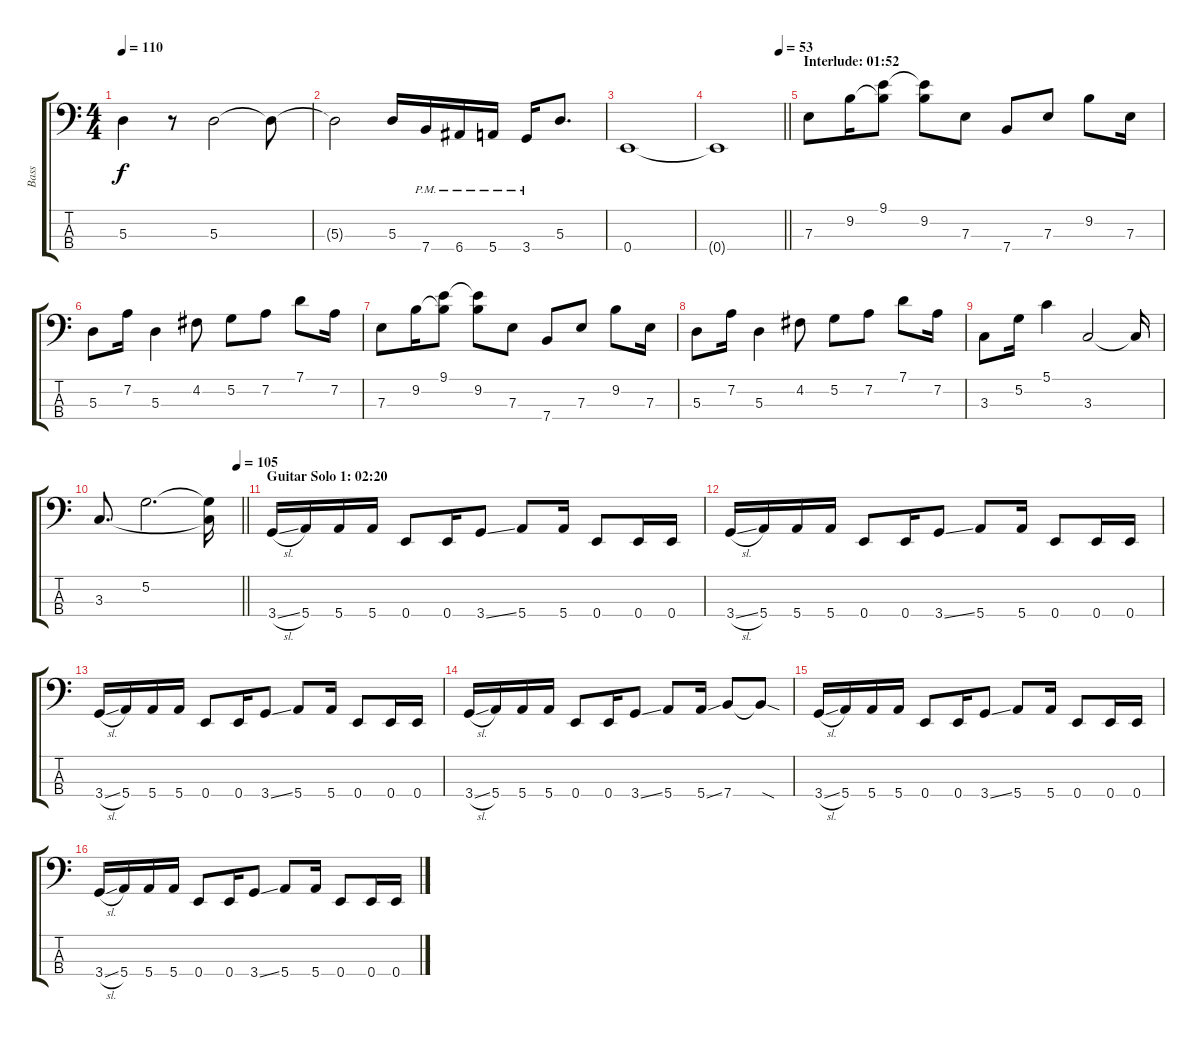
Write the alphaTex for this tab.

\track ("Bass" "Bass") {instrument electricbasspick}
\staff {score tabs}
\tuning (G2 D2 A1 E1) {hide}
\ts (4 4)
\tempo 110
\clef f4
\ks c
5.3.4{dy f} r.8 5.3.2 5.3{t}.8 |
5.3{t}.2 5.3.16 7.4{pm}.16 6.4{pm}.16 5.4{pm}.16 3.4{pm}.16 5.3.8{d} |
0.4.1{volume 2} |
\tempo (53 0.9375)
\barLineRight lightlight
0.4{t}.1 |
\section ("" "Interlude: 01:52")
7.3.8{volume 7} 9.2.16 (9.1 9.2{t}).8 (9.1{t} 9.2).8 7.3.8 7.4.8 7.3.8 9.2.8 7.3.16 |
5.3.8 7.2.16 5.3.4 4.2.8 5.2.8 7.2.8 7.1.8 7.2.16 |
7.3.8 9.2.16 (9.1 9.2{t}).8 (9.1{t} 9.2).8 7.3.8 7.4.8 7.3.8 9.2.8 7.3.16 |
5.3.8 7.2.16 5.3.4 4.2.8 5.2.8 7.2.8 7.1.8 7.2.16 |
3.3.8 5.2.16 5.1.4 3.3.2 3.3{t}.16 |
\tempo (105 0.96875)
\barLineRight lightlight
3.3.8{d} 5.2.2{d} (5.2{t} 3.3{t}).16 |
\section ("" "Guitar Solo 1: 02:20")
3.4{sl}.16{volume 12} 5.4.16 5.4.16 5.4.16 0.4.8 0.4.16 3.4{ss}.8 5.4.8 5.4.16 0.4.8 0.4.16 0.4.16 |
3.4{sl}.16 5.4.16 5.4.16 5.4.16 0.4.8 0.4.16 3.4{ss}.8 5.4.8 5.4.16 0.4.8 0.4.16 0.4.16 |
3.4{sl}.16 5.4.16 5.4.16 5.4.16 0.4.8 0.4.16 3.4{ss}.8 5.4.8 5.4.16 0.4.8 0.4.16 0.4.16 |
3.4{sl}.16 5.4.16 5.4.16 5.4.16 0.4.8 0.4.16 3.4{ss}.8 5.4.8 5.4{ss}.16 7.4.8 7.4{sod t}.8 |
3.4{sl}.16 5.4.16 5.4.16 5.4.16 0.4.8 0.4.16 3.4{ss}.8 5.4.8 5.4.16 0.4.8 0.4.16 0.4.16 |
3.4{sl}.16 5.4.16 5.4.16 5.4.16 0.4.8 0.4.16 3.4{ss}.8 5.4.8 5.4.16 0.4.8 0.4.16 0.4.16
